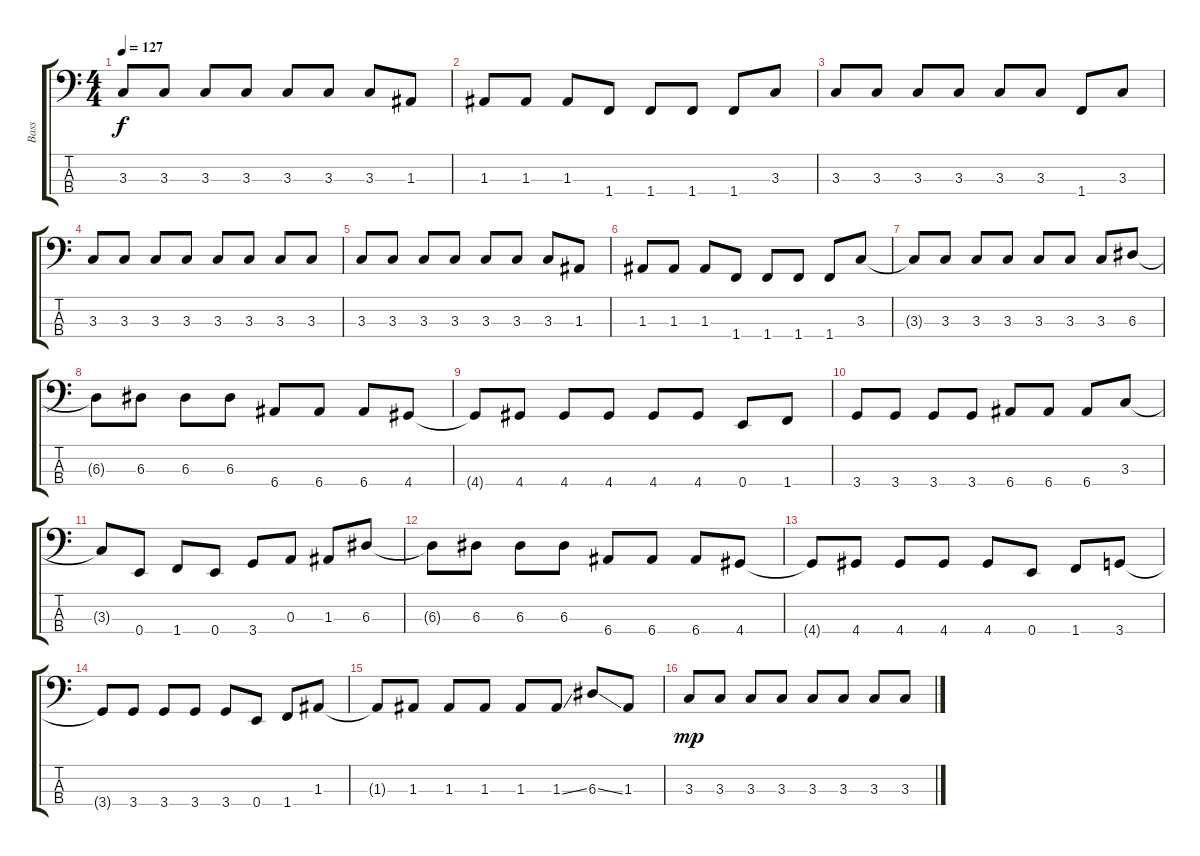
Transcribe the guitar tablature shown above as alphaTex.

\track ("Bass" "Bass") {instrument electricbassfinger}
\staff {score tabs}
\tuning (G2 D2 A1 E1) {hide}
\ts (4 4)
\tempo 127
\clef f4
\ks c
3.3.8{dy f} 3.3.8 3.3.8 3.3.8 3.3.8 3.3.8 3.3.8 1.3.8 |
1.3.8 1.3.8 1.3.8 1.4.8 1.4.8 1.4.8 1.4.8 3.3.8 |
3.3.8 3.3.8 3.3.8 3.3.8 3.3.8 3.3.8 1.4.8 3.3.8 |
3.3.8 3.3.8 3.3.8 3.3.8 3.3.8 3.3.8 3.3.8 3.3.8 |
3.3.8 3.3.8 3.3.8 3.3.8 3.3.8 3.3.8 3.3.8 1.3.8 |
1.3.8 1.3.8 1.3.8 1.4.8 1.4.8 1.4.8 1.4.8 3.3.8 |
3.3{t}.8 3.3.8 3.3.8 3.3.8 3.3.8 3.3.8 3.3.8 6.3.8 |
6.3{t}.8 6.3.8 6.3.8 6.3.8 6.4.8 6.4.8 6.4.8 4.4.8 |
4.4{t}.8 4.4.8 4.4.8 4.4.8 4.4.8 4.4.8 0.4.8 1.4.8 |
3.4.8 3.4.8 3.4.8 3.4.8 6.4.8 6.4.8 6.4.8 3.3.8 |
3.3{t}.8 0.4.8 1.4.8 0.4.8 3.4.8 0.3.8 1.3.8 6.3.8 |
6.3{t}.8 6.3.8 6.3.8 6.3.8 6.4.8 6.4.8 6.4.8 4.4.8 |
4.4{t}.8 4.4.8 4.4.8 4.4.8 4.4.8 0.4.8 1.4.8 3.4.8 |
3.4{t}.8 3.4.8 3.4.8 3.4.8 3.4.8 0.4.8 1.4.8 1.3.8 |
1.3{t}.8 1.3.8 1.3.8 1.3.8 1.3.8 1.3{ss}.8 6.3{ss}.8 1.3.8 |
3.3.8{dy mp} 3.3.8 3.3.8 3.3.8 3.3.8 3.3.8 3.3.8 3.3.8
